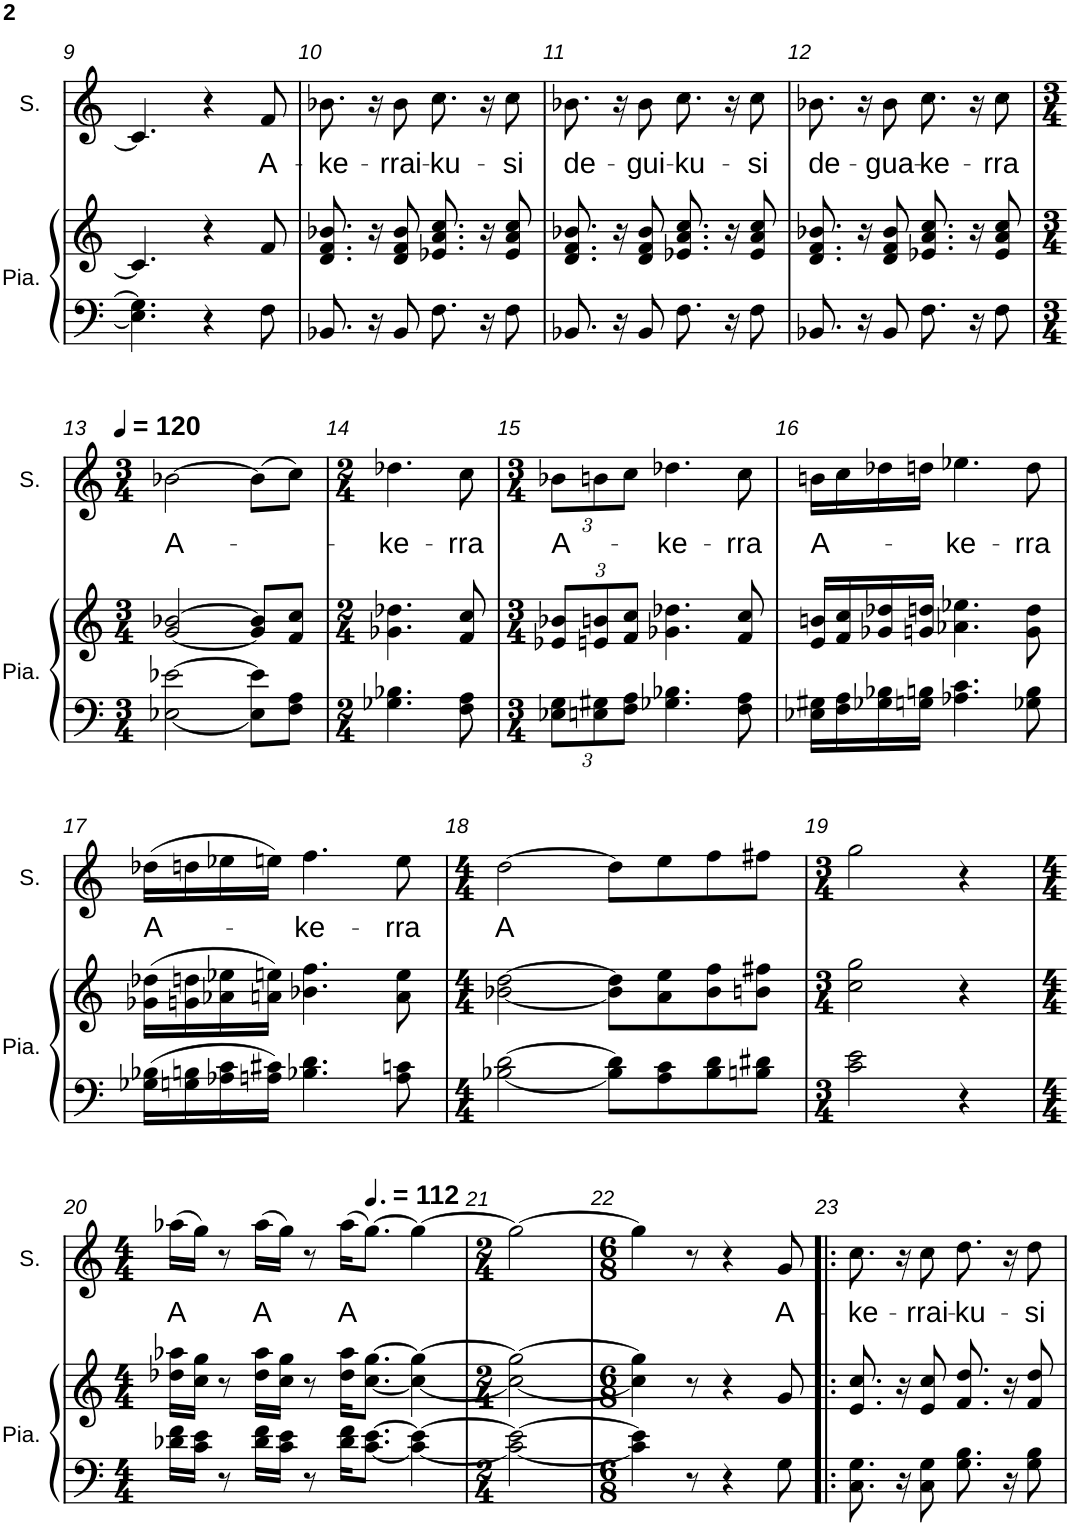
**kern	**kern	**kern	**text
*part2	*part2	*part1	*part1
*staff3	*staff2	*staff1	*staff1
*I"Piano	*	*I"Soprano	*
*I'Pia.	*	*I'S.	*
!!LO:PB:g=z
*clefF4	*clefG2	*clefG2	*
*k[]	*k[]	*k[]	*
*M6/8	*M6/8	*M6/8	*
=9	=9	=9	=9
4.E\] 4.G\]	4.c/]	4.c/]	.
4r	4r	4r	.
!	!	!	!LO:LY:b
8F\	8f/	8f/	A-
=10	=10	=10	=10
!	!	!	!LO:LY:b
8.BB-X/	8.d/ 8.f/ 8.b-X/	8.b-X\	-ke-
16r	16r	16r	.
!	!	!	!LO:LY:b
8BB-/	8d/ 8f/ 8b-/	8b-\	-rrai-
!	!	!	!LO:LY:b
8.F\	8.e-X/ 8.a/ 8.cc/	8.cc\	-ku-
16r	16r	16r	.
!	!	!	!LO:LY:b
8F\	8e-/ 8a/ 8cc/	8cc\	-si
=11	=11	=11	=11
!	!	!	!LO:LY:b
8.BB-X/	8.d/ 8.f/ 8.b-X/	8.b-X\	de-
16r	16r	16r	.
!	!	!	!LO:LY:b
8BB-/	8d/ 8f/ 8b-/	8b-\	-gui-
!	!	!	!LO:LY:b
8.F\	8.e-X/ 8.a/ 8.cc/	8.cc\	-ku-
16r	16r	16r	.
!	!	!	!LO:LY:b
8F\	8e-/ 8a/ 8cc/	8cc\	-si
=12	=12	=12	=12
!	!	!	!LO:LY:b
8.BB-X/	8.d/ 8.f/ 8.b-X/	8.b-X\	de-
16r	16r	16r	.
!	!	!	!LO:LY:b
8BB-/	8d/ 8f/ 8b-/	8b-\	-gua-
!	!	!	!LO:LY:b
8.F\	8.e-X/ 8.a/ 8.cc/	8.cc\	-ke-
16r	16r	16r	.
!	!	!	!LO:LY:b
8F\	8e-/ 8a/ 8cc/	8cc\	-rra
!!LO:LB:g=z
=13	=13	=13	=13
*M3/4	*M3/4	*M3/4	*
*	*	*MM120	*
!	!	!	!LO:LY:b
[2E-X\ [2e-X\	[2g/ [2b-X/	[2b-X\	A-
8E-\] 8e-\]L	8g/] 8b-/]L	(8b-\L]	.
8F\ 8A\J	8f/ 8cc/J	8cc\J)	.
=14	=14	=14	=14
*M2/4	*M2/4	*M2/4	*
!	!	!	!LO:LY:b
4.G-X\ 4.B-X\	4.g-X\ 4.dd-X\	4.dd-X\	-ke-
!	!	!	!LO:LY:b
8F\ 8A\	8f/ 8cc/	8cc\	-rra
=15	=15	=15	=15
*M3/4	*M3/4	*M3/4	*
*Xbrackettup	*Xbrackettup	*Xbrackettup	*
!	!	!	!LO:LY:b
12E-X\ 12G\L	12e-X/ 12b-X/L	12b-X\L	A-
12En\ 12G#X\	12en/ 12bn/	12bn\	.
12F\ 12A\J	12f/ 12cc/J	12cc\J	.
!	!	!	!LO:LY:b
4.G-X\ 4.B-X\	4.g-X\ 4.dd-X\	4.dd-X\	-ke-
!	!	!	!LO:LY:b
8F\ 8A\	8f/ 8cc/	8cc\	-rra
=16	=16	=16	=16
!	!	!	!LO:LY:b
16E-X\ 16G#X\LL	16e/ 16bn/LL	16bn\LL	A-
16F\ 16A\	16f/ 16cc/	16cc\	.
16G-X\ 16B-X\	16g-X/ 16dd-X/	16dd-X\	.
16Gn\ 16Bn\JJ	16gn/ 16ddn/JJ	16ddn\JJ	.
!	!	!	!LO:LY:b
4.A-X\ 4.c\	4.a-X\ 4.ee-X\	4.ee-X\	-ke-
!	!	!	!LO:LY:b
8G-X\ 8B\	8g\ 8dd\	8dd\	-rra
!!LO:LB:g=z
=17	=17	=17	=17
!	!	!	!LO:LY:b
16G-X\ 16B-X\LL	(16g-X\ 16dd-X\LL	(16dd-X\LL	A-
16Gn\ 16Bn\	16gn\ 16ddn\	16ddn\	.
16A-X\ 16c\	16a-X\ 16ee-X\	16ee-X\	.
16An\ 16c#X\JJ	16an\ 16een\JJ)	16een\JJ)	.
!	!	!	!LO:LY:b
4.B-X\ 4.d\	4.b-X\ 4.ff\	4.ff\	-ke-
!	!	!	!LO:LY:b
8A\ 8cn\	8a\ 8ee\	8ee\	-rra
=18	=18	=18	=18
*M4/4	*M4/4	*M4/4	*
!	!	!	!LO:LY:b
[2B-X\ [2d\	[2b-X\ [2dd\	[2dd\	A
8B-\] 8d\]L	8b-\] 8dd\]L	8dd\L]	.
8A\ 8c\	8a\ 8ee\	8ee\	.
8B-\ 8d\	8b-\ 8ff\	8ff\	.
8Bn\ 8d#X\J	8bn\ 8ff#X\J	8ff#X\J	.
=19	=19	=19	=19
*M3/4	*M3/4	*M3/4	*
2c\ 2e\	2cc\ 2gg\	2gg\	.
4r	4r	4r	.
!!LO:LB:g=z
=20	=20	=20	=20
*M4/4	*M4/4	*M4/4	*
!	!	!	!LO:LY:b
16d-X\ 16f\LL	16dd-X\ 16aa-X\LL	(16aa-X\LL	A
16c\ 16e\JJ	16cc\ 16gg\JJ	16gg\JJ)	.
8r	8r	8r	.
!	!	!	!LO:LY:b
16d-\ 16f\LL	16dd-\ 16aa-\LL	(16aa-\LL	A
16c\ 16e\JJ	16cc\ 16gg\JJ	16gg\JJ)	.
8r	8r	8r	.
!	!	!	!LO:LY:b
16d-\ 16f\KL	16dd-\ 16aa-\KL	(16aa-\KL	A
*	*	*MM168	*
[8.c\ [8.e\J	[8.cc\ [8.gg\J	[8.gg\J)	.
4c\_ 4e\_	4cc\_ 4gg\_	4gg\_	.
=21	=21	=21	=21
*M2/4	*M2/4	*M2/4	*
2c\_ 2e\_	2cc\_ 2gg\_	2gg\_	.
=22	=22	=22	=22
*M6/8	*M6/8	*M6/8	*
4c\] 4e\]	4cc\] 4gg\]	4gg\]	.
8r	8r	8r	.
4r	4r	4r	.
!	!	!	!LO:LY:b
8G\	8g/	8g/	A-
=23!|:	=23!|:	=23!|:	=23!|:
!	!	!	!LO:LY:b
8.C\ 8.G\	8.e/ 8.cc/	8.cc\	-ke-
16r	16r	16r	.
!	!	!	!LO:LY:b
8C\ 8G\	8e/ 8cc/	8cc\	-rrai-
!	!	!	!LO:LY:b
8.G\ 8.B\	8.f/ 8.dd/	8.dd\	-ku-
16r	16r	16r	.
!	!	!	!LO:LY:b
8G\ 8B\	8f/ 8dd/	8dd\	-si
=	=	=	=
*-	*-	*-	*-
